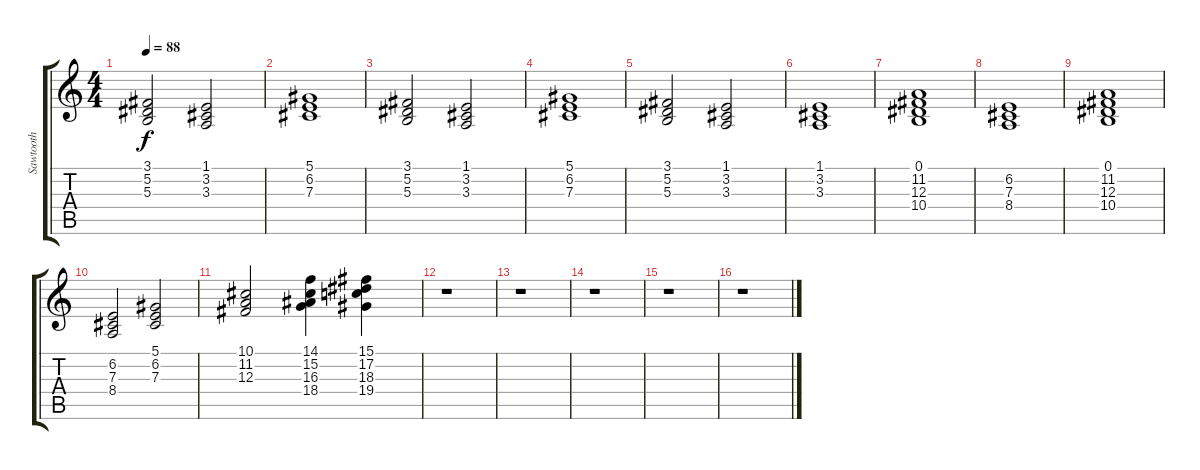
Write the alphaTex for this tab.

\track ("Sawtooth" "Sawtooth") {instrument lead2sawtooth}
\staff {score tabs}
\tuning (Eb4 Bb3 Gb3 Db3 Ab2 Eb2) {hide}
\ts (4 4)
\tempo 88
\clef g2
\ks c
(3.1 5.2 5.3).2{dy f} (1.1 3.2 3.3).2 |
(5.1 6.2 7.3).1 |
(3.1 5.2 5.3).2 (1.1 3.2 3.3).2 |
(5.1 6.2 7.3).1 |
(3.1 5.2 5.3).2 (1.1 3.2 3.3).2 |
(1.1 3.2 3.3).1 |
(0.1 11.2 12.3 10.4).1 |
(6.2 7.3 8.4).1 |
(0.1 11.2 12.3 10.4).1 |
(6.2 7.3 8.4).2 (5.1 6.2 7.3).2 |
(10.1 11.2 12.3).2 (14.1 15.2 16.3 18.4).4 (15.1 17.2 18.3 19.4).4 |
r.1 |
r.1 |
r.1 |
r.1 |
r.1
